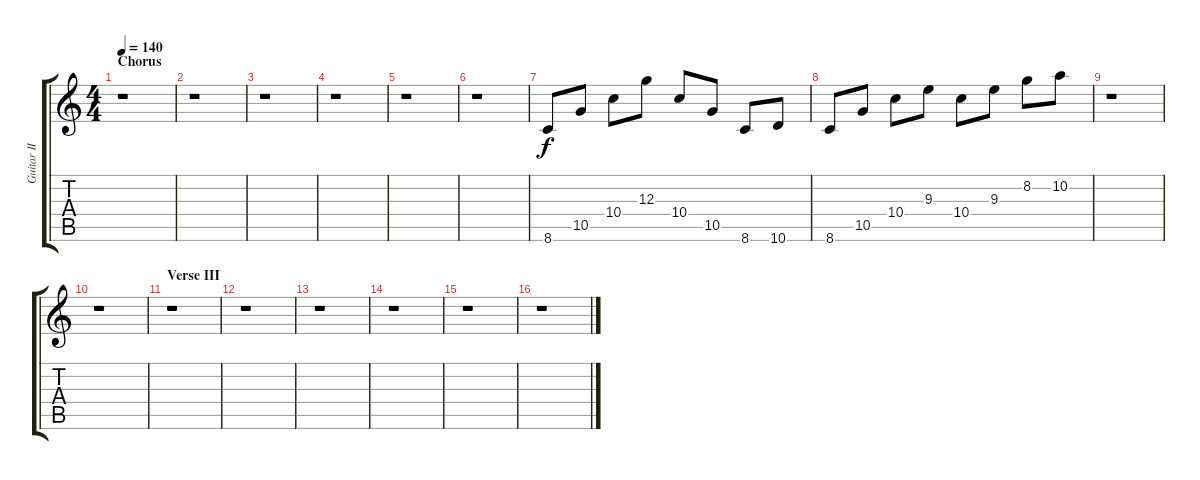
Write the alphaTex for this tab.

\track ("Guitar II" "Guitar II") {instrument distortionguitar}
\staff {score tabs}
\tuning (E4 B3 G3 D3 A2 E2) {hide}
\ts (4 4)
\section ("" "Chorus")
\tempo 140
\clef g2
\ks c
r.1{dy f} |
r.1 |
r.1 |
r.1 |
r.1 |
r.1 |
8.6.8{volume 10 balance 8 instrument distortionguitar} 10.5.8 10.4.8 12.3.8 10.4.8 10.5.8 8.6.8 10.6.8 |
8.6.8 10.5.8 10.4.8 9.3.8 10.4.8 9.3.8 8.2.8 10.2.8 |
r.1 |
r.1 |
\section ("" "Verse III")
r.1 |
r.1 |
r.1 |
r.1 |
r.1 |
r.1
